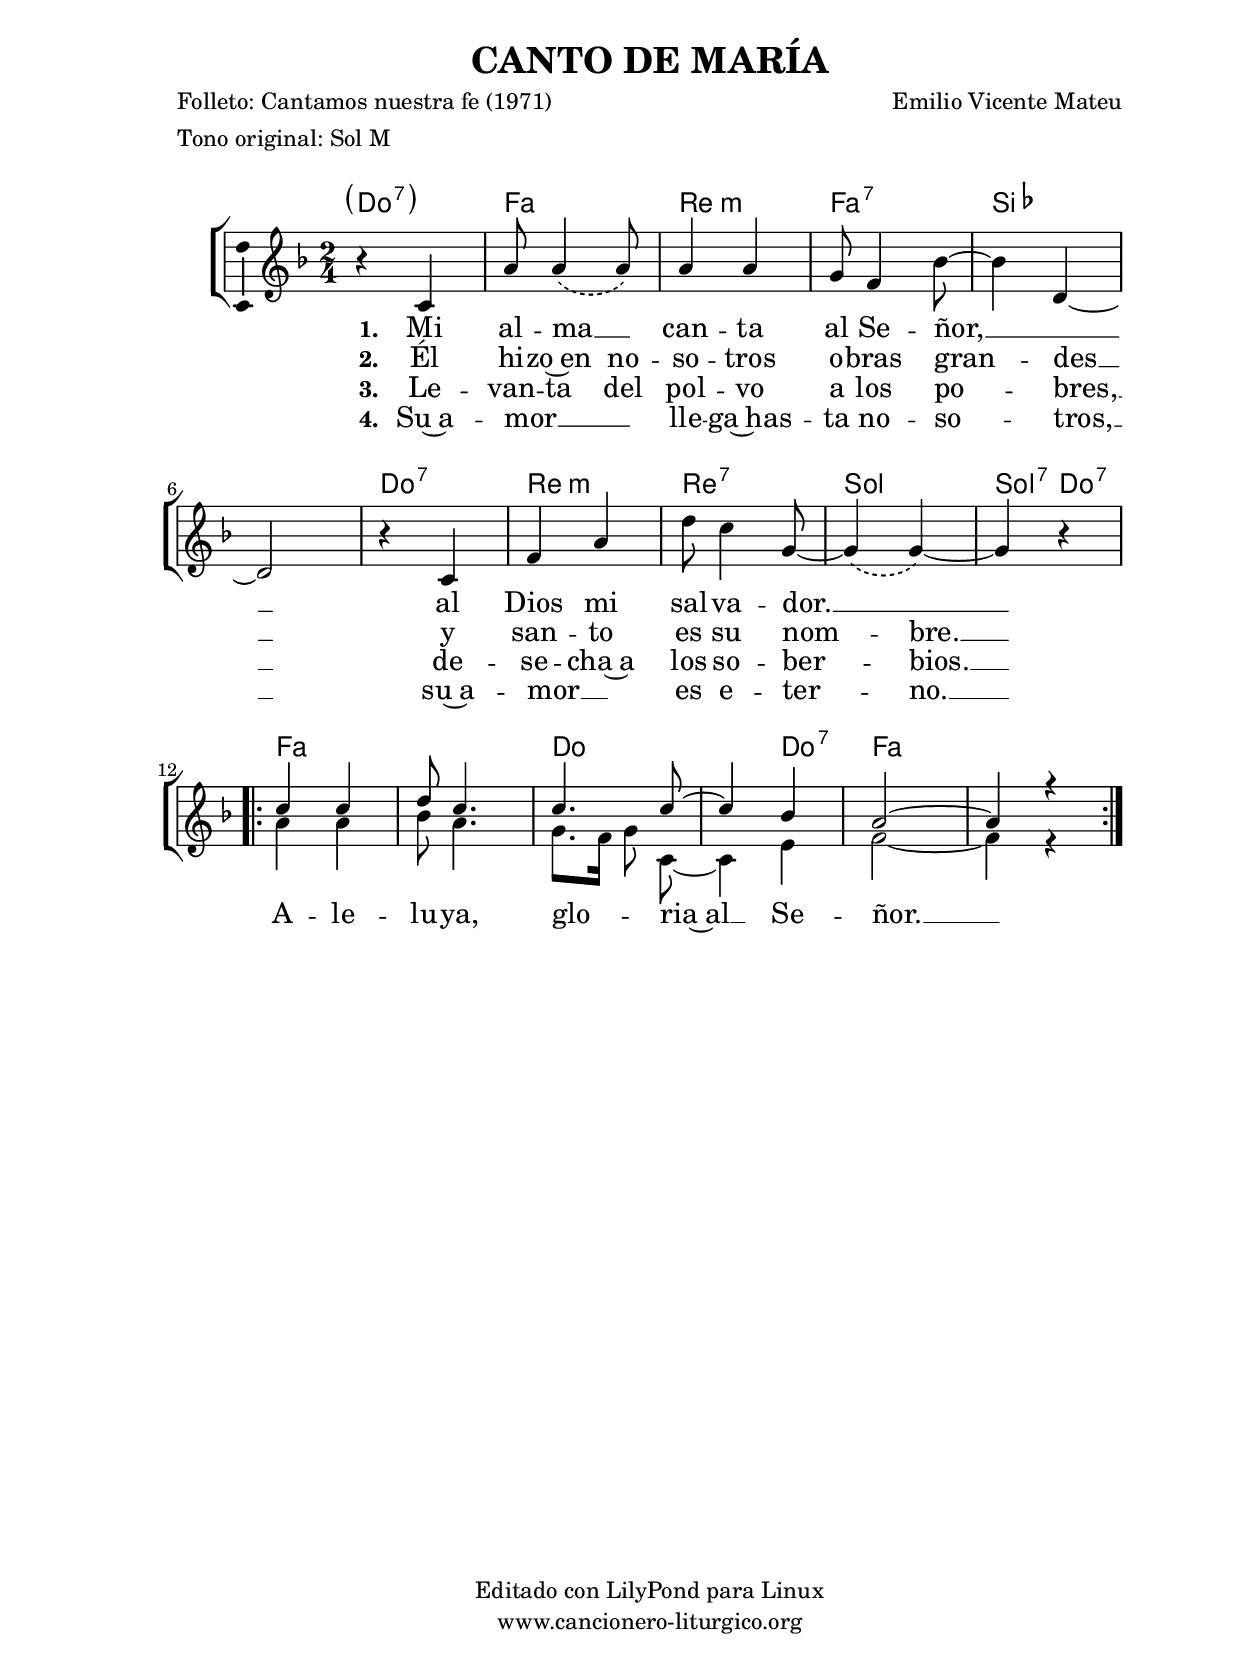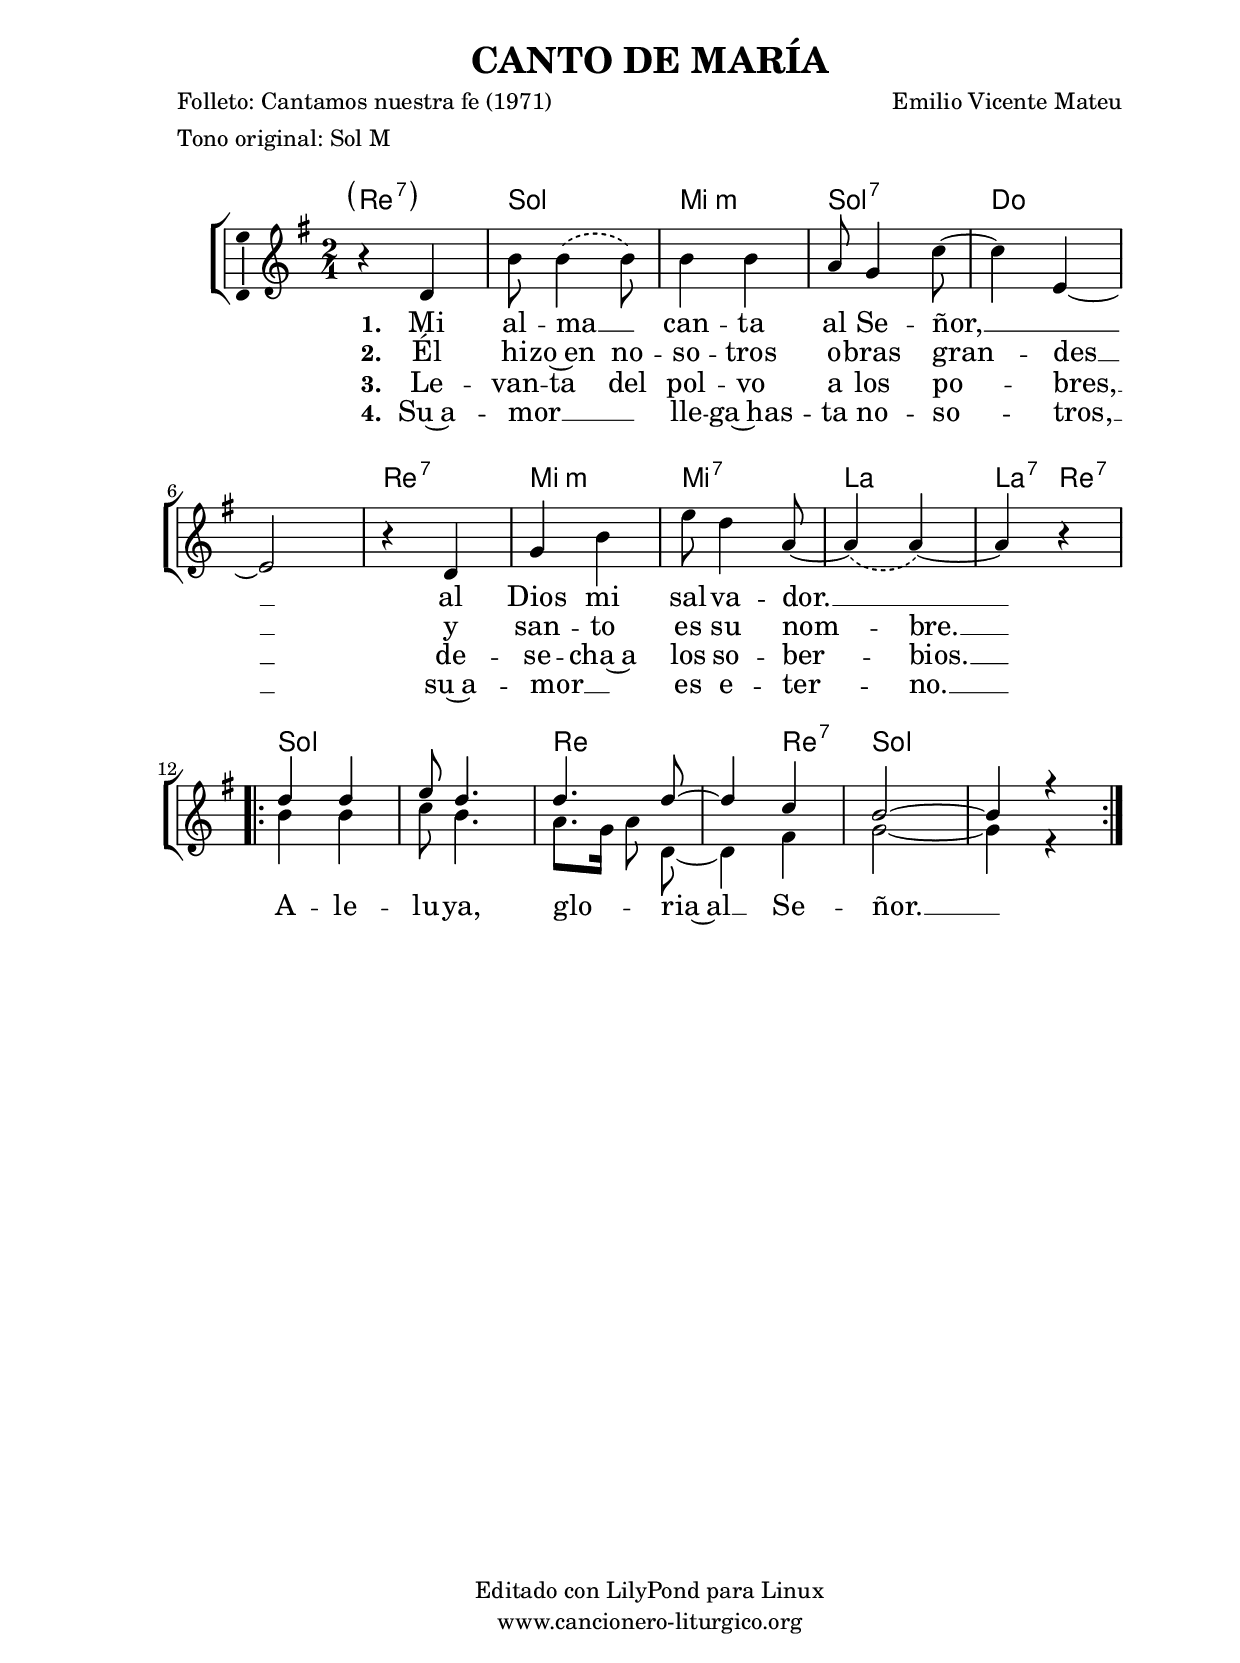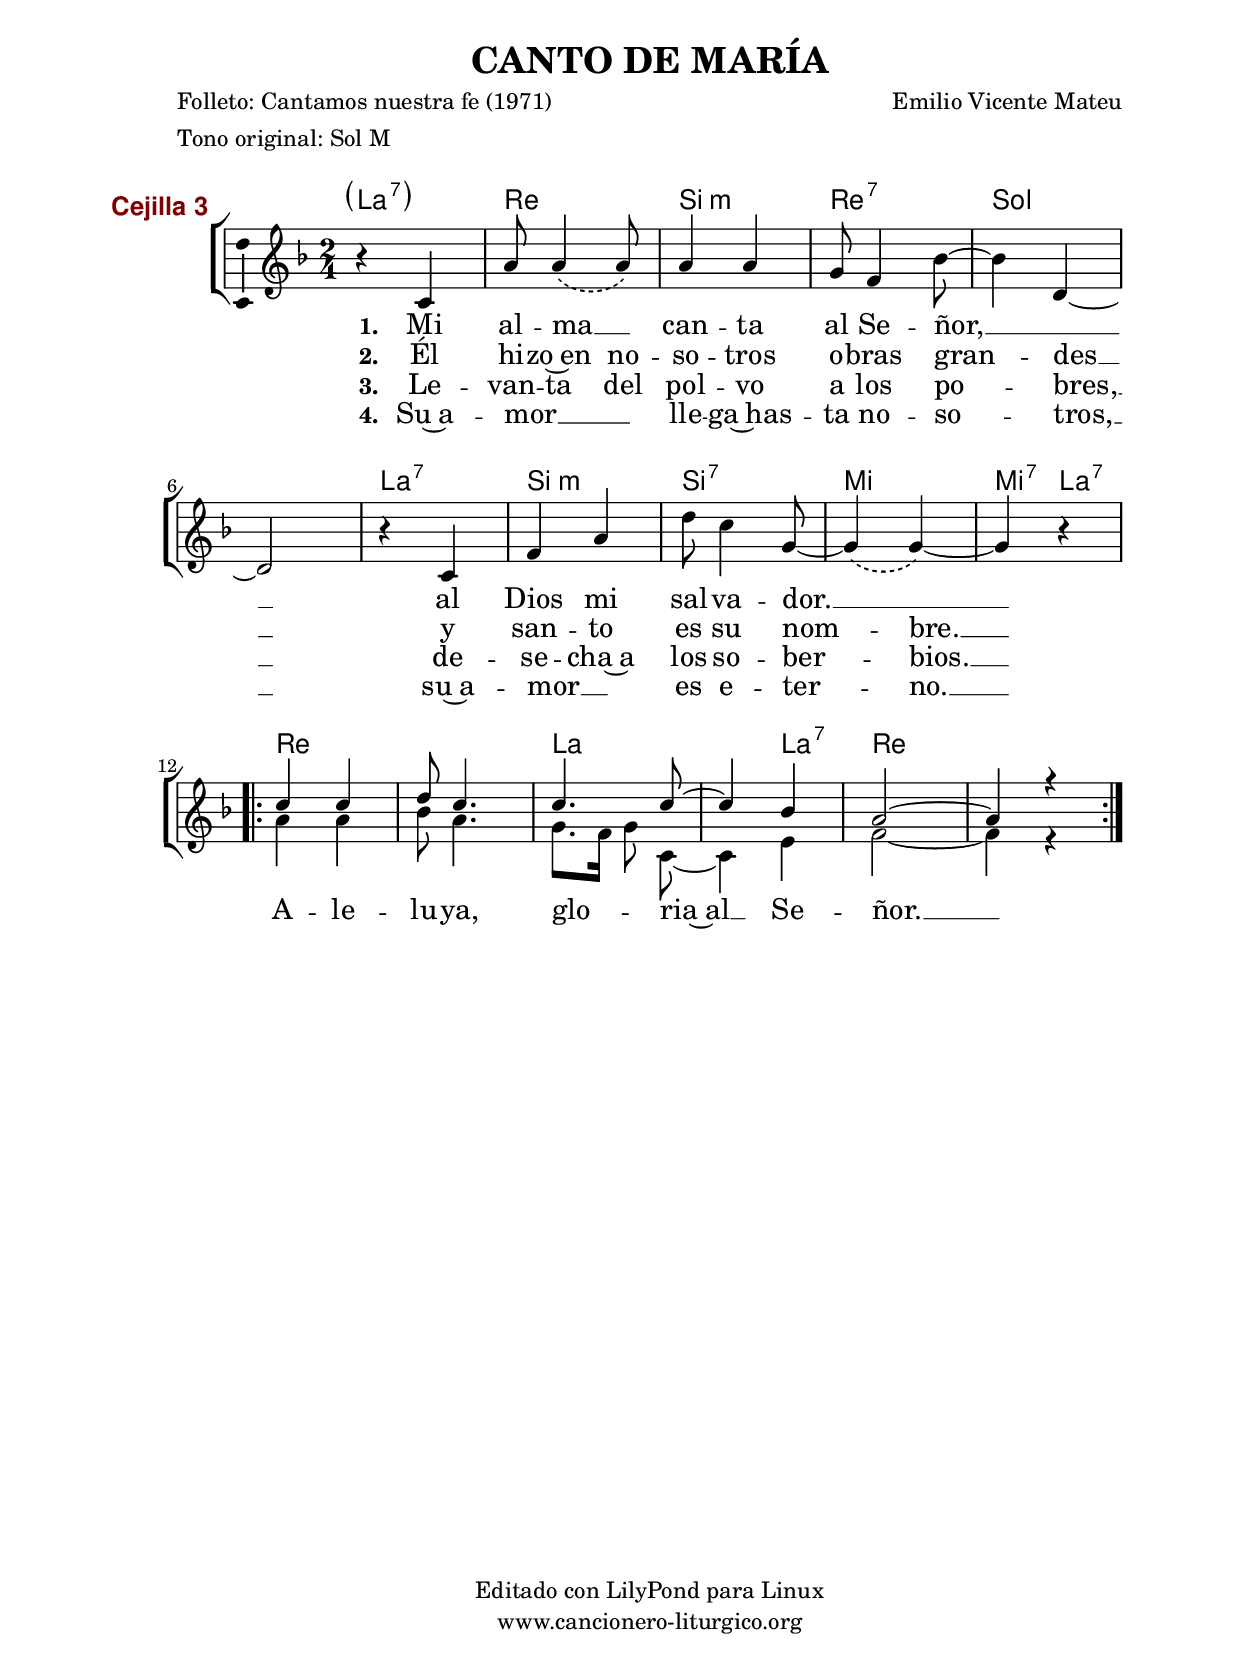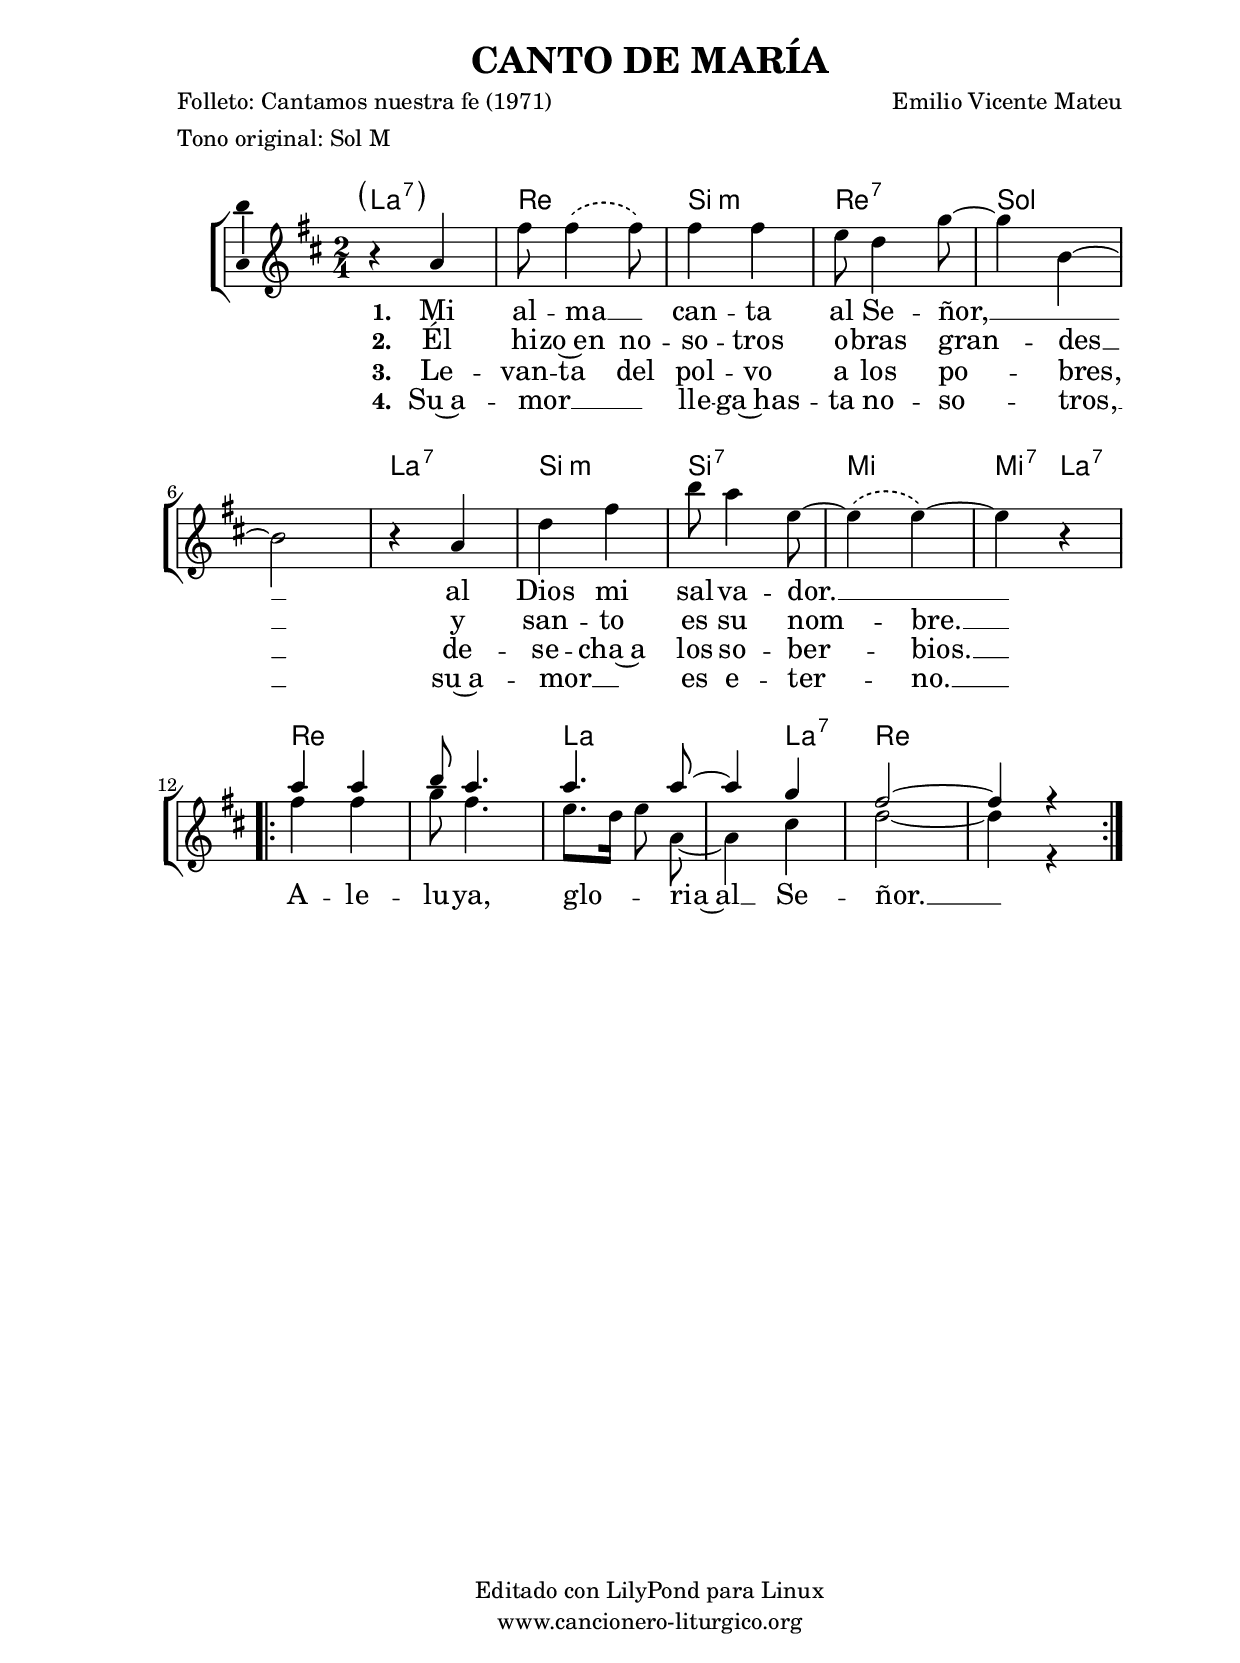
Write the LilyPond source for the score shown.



%versión de lilypond para la que se ha escrito esta partitura:
\version "2.16.0"

	%Tamaño papel
	#(set-default-paper-size "a4")
	%Tamaño partitura
	#(set-global-staff-size 20)
	%No responde al pulsar sobre una nota
	#(ly:set-option 'point-and-click #f)

%parámetros del encabezamiento:
\header {
	title = "CANTO DE MARÍA"
	subtitle = ""
	composer = "Emilio Vicente Mateu"
	poet = "Folleto: Cantamos nuestra fe (1971)"
	meter = "Tono original: Sol M"
	arranger = ""
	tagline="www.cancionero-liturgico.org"
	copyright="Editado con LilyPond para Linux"
	tiempo = ""
	usos = "Virgen"
	letra = ""
	}

%parámetros asociados al papel:
\paper  {
	oddHeaderMarkup = \markup {\fill-line { \on-the-fly #not-first-page \fromproperty #'header:title \on-the-fly #not-first-page \fromproperty #'header:composer }}
	evenHeaderMarkup = \markup {\fill-line { \fromproperty #'header:composer \fromproperty #'header:title }}
	#(set-paper-size "a4")
	print-page-number = ##f
	first-page-number = 1
	print-first-page-number = ##f
%	head-separation = 3.0 \cm
	top-margin = 2.0 \cm
	bottom-margin = 0.5\cm
%%%	bottom-margin = -2.0\cm
	left-margin = 3.0 \cm
	line-width = 16.0 \cm 
	indent = 8\mm
	interscoreline = 2.\mm
	between-system-space = 15\mm
%	para que las partituras no llenen la hoja:
	ragged-bottom = ##t
%	idem para la última hoja:
	ragged-last-bottom = ##f
%	para que las partituras llenen el ancho del papel:
	ragged-last = ##f
	after-title-space = 2.5 \cm
%page-count=1
%system-count=8

	%Flexible Vertical Spacing
%	markup-markup-spacing =
%	#'((basic-distance . 15) (minimum-distance . 15) (padding . 3))
	markup-system-spacing =
	#'((basic-distance . 15) (minimum-distance . 15) (padding . 3))
	system-system-spacing =
	#'((basic-distance . 15) (minimum-distance . 15) (padding . 3))
	score-system-spacing =
	#'((basic-distance . 15) (minimum-distance . 15) (padding . 5))
%	top-system-spacing = % header
%	#'((basic-distance . 8) (minimum-distance . 0) (padding . 0))
%	top-markup-spacing =
%	#'((basic-distance . 20) (minimum-distance . 20) (padding . 0))
	last-bottom-spacing = % footer
	#'((basic-distance . 5) (minimum-distance . 5) (padding . 0))
%	score-markup-spacing =
%	#'((basic-distance . 16) (minimum-distance . 13) (padding . 0))

	}


%parámetros que afectan a toda la partitura:
global =  {
	%clave de sol (G):
	\clef G
	%armadura:
	\transpose g f
	\key g \major
	\tempo 4=120
	\set Score.tempoHideNote = ##t
	}


acordes = {
	\italianChords
	\chordmode {
	\transpose g f
{

\parenthesize d2:7 g e:m g:7 c s d:7 e:m e:7 a a4:7 d:7

\repeat volta 2 {
g2 s d s4 d:7 g2 s2
}

}
}
}

melodia = 
	\transpose g f
{
	\relative c'{
\time 2/4

\phrasingSlurDashed

r4 d4
b'8 b4 \(b8\)
b4 b4
a8 g4 c8~
c4 e,~
e2
r4 d4
g4 b
e8 d4 a8~
a4 \(a\)~
a4 r4

%\bar "||"
\break

\repeat volta 2 {
<<
\new Voice = "arriba"
{
\voiceOne
d4 d
e8 d4.
d4. d8~
d4 c
b2~
b4 r4
}
%%\\
\new Voice = "abajo"
{
\voiceTwo
b4 b
c8 b4.
a8. g16 a8 \noBeam d,8~
d4 fis
g2~
g4 r4
}
>>
}

%%%\bar "|."
	}
	}


textoestrib = \lyricmode {
A -- le -- lu -- ya, glo -- _ _ ria~al __ Se -- ñor. __

	}

texto = \lyricmode {
\set stanza =#"1. " Mi al -- ma __ _ can -- ta al Se -- ñor, __ _
al Dios mi sal -- va -- dor. __ _ "  "

	}

textodos = \lyricmode {
\set stanza =#"2. " Él hi -- zo~en no -- so -- tros o -- bras gran -- des __
y san -- to es su nom -- bre. __ "  "

	}

textotres = \lyricmode {
\set stanza =#"3. " Le -- van -- ta del pol -- vo a los po -- bres, __
de -- se -- cha~a los so -- ber -- bios. __ "  "

	}

textocuatro = \lyricmode {
\set stanza =#"4. " Su~a -- mor __ _ _ lle -- ga~has -- ta no -- so -- tros, __
su~a -- mor __ _ es e -- ter -- no. __ "  "

	}


acordesStaff = \context ChordNames = acordesStaff <<
	\set chordChanges = ##t
	\acordes
	>>


%%%%%%%%%%%%%%%%%%%%%%%%%%%%%%%%%%% CEJILLA %%%%%%%%%%%%%%%%%%%%%%%%%%%%%%%%%%%
acordescejilla = {
%%%	\override ChordNames.ChordName #'font-size = #-1
%%%	\override ChordNames.ChordName #'font-series = #'bold
	\transpose f d {
		\acordes
		}
	}

acordescejillaStaff = \context ChordNames = acordescejillaStaff <<
	\set Staff.instrumentName = \markup \with-color #darkred \larger \bold \sans "Cejilla 3"
	\set chordChanges = ##t
	\acordescejilla
	>>
%%%%%%%%%%%%%%%%%%%%%%%%%%%%%%%%%%% CEJILLA %%%%%%%%%%%%%%%%%%%%%%%%%%%%%%%%%%%


vozStaff = \context Voice = vozStaff
\with {\consists "Ambitus_engraver"}
<<
%	\set Staff.instrumentName = ""
%	\set Staff.shortInstrumentName = ""
%	\set Staff.midiInstrument = #"clarinet"
%	\set Staff.midiInstrument = #"cello"
%	\set Staff.midiInstrument = #"flute"
	\set Staff.midiInstrument = #"electric guitar (jazz)"
%	\set Staff.midiInstrument = #"english horn"
%	\set Staff.midiInstrument = #"violin"
%	\set Staff.midiInstrument = #"glockenspiel"
	\set Staff.midiMinimumVolume = #0.7
	\set Staff.midiMaximumVolume = #0.9
	\global
	\melodia
	>>

textoestribStaff = \context Lyrics = textoestribStaff <<
%%%	\lyricsto vozStaff \textoestrib
	\lyricsto abajo \textoestrib
	>>

textoStaff = \context Lyrics = textoStaff <<
	\lyricsto vozStaff \texto
	>>

textodosStaff = \context Lyrics = textodosStaff <<
	\lyricsto vozStaff \textodos
	>>

textotresStaff = \context Lyrics = textotresStaff <<
	\lyricsto vozStaff \textotres
	>>

textocuatroStaff = \context Lyrics = textocuatroStaff <<
	\lyricsto vozStaff \textocuatro
	>>


\book {
	\score {
		\context ChoirStaff {
			\override StaffGroup.SystemStartBracket #'collapse-height = #1
			\override Score.SystemStartBar #'collapse-height = #1
			<<
			\acordesStaff
			\vozStaff
			\textoestribStaff
			\textoStaff
			\textodosStaff
			\textotresStaff
			\textocuatroStaff
			>>
			}
		\layout {
	    		\context {
				\Lyrics
				\override LyricText #'font-size = #2
				}
	   		 \context {
				\Score
				\override StaffSymbol #'staff-space = #(magstep +3)
				}
			}
		}
	\score {
		\unfoldRepeats
		\context ChoirStaff {
			<<
			\acordesStaff
			\vozStaff
			>>
			}
		\midi {
	  		\context {
	  			\Score
				tempoWholesPerMinute = #(ly:make-moment 70 4)
				}
			}
		}
	}


%Partitura para guitarra
#(define output-suffix "G")
\book {
	\score {
		\context ChoirStaff {
			\override StaffGroup.SystemStartBracket #'collapse-height = #1
			\override Score.SystemStartBar #'collapse-height = #1
			<<
			\acordescejillaStaff
			\vozStaff
			\textoestribStaff
			\textoStaff
			\textodosStaff
			\textotresStaff
			\textocuatroStaff
			>>
			}
		\layout {
%%%%%%%%%%%%%%%%%%%%%%%%%%%%%%%%%%% CEJILLA %%%%%%%%%%%%%%%%%%%%%%%%%%%%%%%%%%%
			\context {
				\ChordNames \consists Instrument_name_engraver
				}
%%%%%%%%%%%%%%%%%%%%%%%%%%%%%%%%%%% CEJILLA %%%%%%%%%%%%%%%%%%%%%%%%%%%%%%%%%%%
	    		\context {
				\Lyrics
				\override LyricText #'font-size = #2
				}
	   		 \context {
				\Score
				\override StaffSymbol #'staff-space = #(magstep +3)
				}
			}
		}
	}


#(define output-suffix "C")
\book {
	\score {
		\context ChoirStaff {
			\override StaffGroup.SystemStartBracket #'collapse-height = #1
			\override Score.SystemStartBar #'collapse-height = #1
\transpose c d
			<<
			\acordesStaff
			\vozStaff
			\textoestribStaff
			\textoStaff
			\textodosStaff
			\textotresStaff
			\textocuatroStaff
			>>
			}
		\layout {
	    		\context {
				\Lyrics
				\override LyricText #'font-size = #2
				}
	   		 \context {
				\Score
				\override StaffSymbol #'staff-space = #(magstep +3)
				}
			}
		}
	}


#(define output-suffix "S")
\book {
	\score {
		\context ChoirStaff {
			\override StaffGroup.SystemStartBracket #'collapse-height = #1
			\override Score.SystemStartBar #'collapse-height = #1
\transpose c a
			<<
			\acordesStaff
			\vozStaff
			\textoestribStaff
			\textoStaff
			\textodosStaff
			\textotresStaff
			\textocuatroStaff
			>>
			}
		\layout {
	    		\context {
				\Lyrics
				\override LyricText #'font-size = #2
				}
	   		 \context {
				\Score
				\override StaffSymbol #'staff-space = #(magstep +3)
				}
			}
		}
	}


